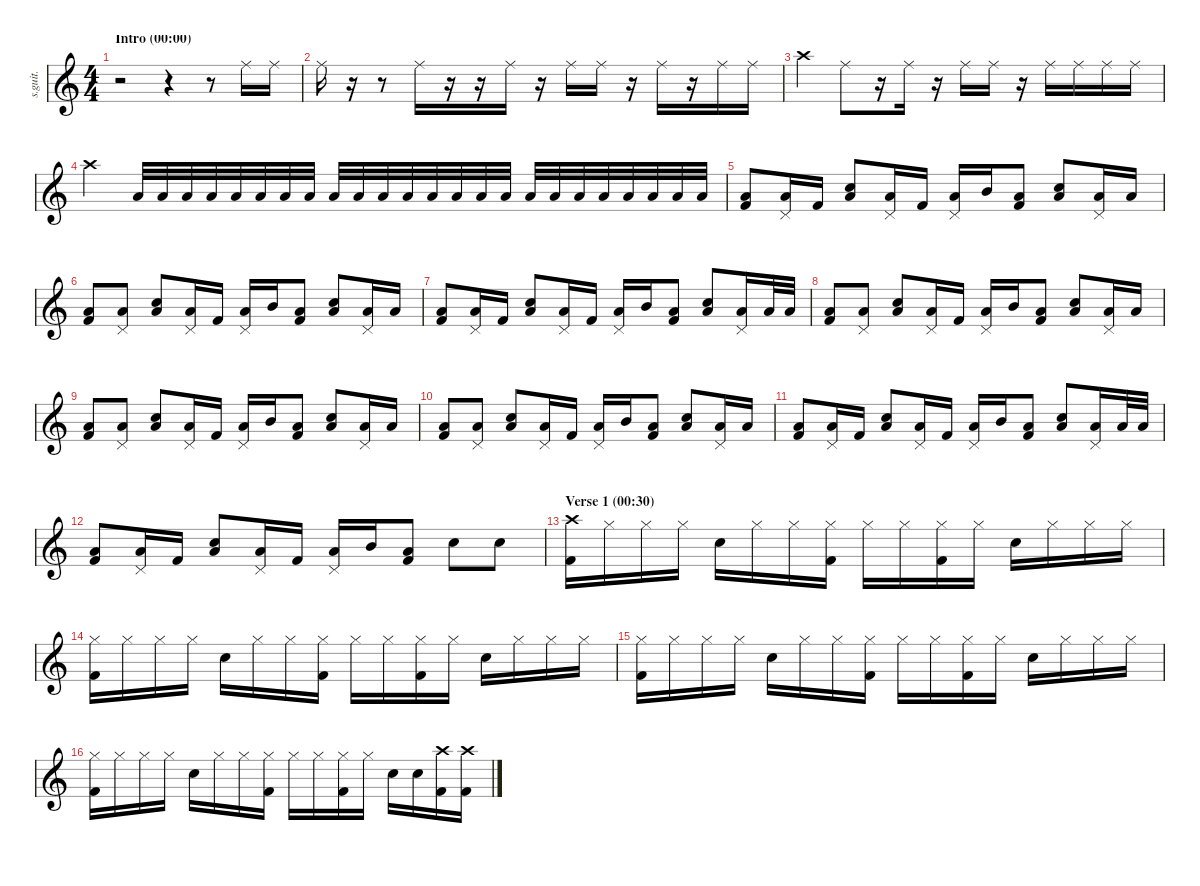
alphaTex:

\defaultSystemsLayout 4
\hideDynamics
\bracketExtendMode nobrackets
\track ("Sean Kinney (Drums)" "s.guit.") {instrument percussion}
\staff {score}
\articulation defaults
\ts (4 4)
\beaming (8 2 2 2 2)
\section ("" "Intro (00:00)")
\tempo (94 hide)
\clef g2
\ks c
r.2{dy ff} r.4 r.8 "Ride (middle)".16{lyrics (0 "") lyrics (1 "") lyrics (2 "") lyrics (3 "") lyrics (4 "")} "Ride (middle)".16{lyrics (0 "") lyrics (1 "") lyrics (2 "") lyrics (3 "") lyrics (4 "")} |
"Ride (middle)".16{lyrics (0 "") lyrics (1 "") lyrics (2 "") lyrics (3 "") lyrics (4 "")} r.16 r.8 "Ride (middle)".16{lyrics (0 "") lyrics (1 "") lyrics (2 "") lyrics (3 "") lyrics (4 "") dy f} r.16 r.16 "Ride (middle)".16{lyrics (0 "") lyrics (1 "") lyrics (2 "") lyrics (3 "") lyrics (4 "")} r.16 "Ride (middle)".16{lyrics (0 "") lyrics (1 "") lyrics (2 "") lyrics (3 "") lyrics (4 "")} "Ride (middle)".16{lyrics (0 "") lyrics (1 "") lyrics (2 "") lyrics (3 "") lyrics (4 "")} r.16 "Ride (middle)".16{lyrics (0 "") lyrics (1 "") lyrics (2 "") lyrics (3 "") lyrics (4 "")} r.16 "Ride (middle)".16{lyrics (0 "") lyrics (1 "") lyrics (2 "") lyrics (3 "") lyrics (4 "")} "Ride (middle)".16{lyrics (0 "") lyrics (1 "") lyrics (2 "") lyrics (3 "") lyrics (4 "")} |
"Crash high (hit)".4{lyrics (0 "") lyrics (1 "") lyrics (2 "") lyrics (3 "") lyrics (4 "") dy mf} "Ride (middle)".8{lyrics (0 "") lyrics (1 "") lyrics (2 "") lyrics (3 "") lyrics (4 "") dy ff} r.16 "Ride (middle)".16{lyrics (0 "") lyrics (1 "") lyrics (2 "") lyrics (3 "") lyrics (4 "") dy f} r.16 "Ride (middle)".16{lyrics (0 "") lyrics (1 "") lyrics (2 "") lyrics (3 "") lyrics (4 "")} "Ride (middle)".16{lyrics (0 "") lyrics (1 "") lyrics (2 "") lyrics (3 "") lyrics (4 "")} r.16 "Ride (middle)".16{lyrics (0 "") lyrics (1 "") lyrics (2 "") lyrics (3 "") lyrics (4 "")} "Ride (middle)".16{lyrics (0 "") lyrics (1 "") lyrics (2 "") lyrics (3 "") lyrics (4 "")} "Ride (middle)".16{lyrics (0 "") lyrics (1 "") lyrics (2 "") lyrics (3 "") lyrics (4 "")} "Ride (middle)".16{lyrics (0 "") lyrics (1 "") lyrics (2 "") lyrics (3 "") lyrics (4 "")} |
"Crash high (hit)".4{lyrics (0 "") lyrics (1 "") lyrics (2 "") lyrics (3 "") lyrics (4 "") dy ff} "Low Floor Tom (hit)".32{lyrics (0 "") lyrics (1 "") lyrics (2 "") lyrics (3 "") lyrics (4 "") dy mf} "Low Floor Tom (hit)".32{lyrics (0 "") lyrics (1 "") lyrics (2 "") lyrics (3 "") lyrics (4 "") dy p} "Low Floor Tom (hit)".32{lyrics (0 "") lyrics (1 "") lyrics (2 "") lyrics (3 "") lyrics (4 "") dy mp} "Low Floor Tom (hit)".32{lyrics (0 "") lyrics (1 "") lyrics (2 "") lyrics (3 "") lyrics (4 "") dy p} "Low Floor Tom (hit)".32{lyrics (0 "") lyrics (1 "") lyrics (2 "") lyrics (3 "") lyrics (4 "") dy mf} "Low Floor Tom (hit)".32{lyrics (0 "") lyrics (1 "") lyrics (2 "") lyrics (3 "") lyrics (4 "") dy p} "Low Floor Tom (hit)".32{lyrics (0 "") lyrics (1 "") lyrics (2 "") lyrics (3 "") lyrics (4 "") dy mp} "Low Floor Tom (hit)".32{lyrics (0 "") lyrics (1 "") lyrics (2 "") lyrics (3 "") lyrics (4 "") dy p} "Low Floor Tom (hit)".32{lyrics (0 "") lyrics (1 "") lyrics (2 "") lyrics (3 "") lyrics (4 "") dy f} "Low Floor Tom (hit)".32{lyrics (0 "") lyrics (1 "") lyrics (2 "") lyrics (3 "") lyrics (4 "") dy mp} "Low Floor Tom (hit)".32{lyrics (0 "") lyrics (1 "") lyrics (2 "") lyrics (3 "") lyrics (4 "") dy mf} "Low Floor Tom (hit)".32{lyrics (0 "") lyrics (1 "") lyrics (2 "") lyrics (3 "") lyrics (4 "") dy mp} "Low Floor Tom (hit)".32{lyrics (0 "") lyrics (1 "") lyrics (2 "") lyrics (3 "") lyrics (4 "") dy f} "Low Floor Tom (hit)".32{lyrics (0 "") lyrics (1 "") lyrics (2 "") lyrics (3 "") lyrics (4 "") dy mp} "Low Floor Tom (hit)".32{lyrics (0 "") lyrics (1 "") lyrics (2 "") lyrics (3 "") lyrics (4 "") dy mf} "Low Floor Tom (hit)".32{lyrics (0 "") lyrics (1 "") lyrics (2 "") lyrics (3 "") lyrics (4 "") dy mp} "Low Floor Tom (hit)".32{lyrics (0 "") lyrics (1 "") lyrics (2 "") lyrics (3 "") lyrics (4 "") dy ff} "Low Floor Tom (hit)".32{lyrics (0 "") lyrics (1 "") lyrics (2 "") lyrics (3 "") lyrics (4 "") dy mf} "Low Floor Tom (hit)".32{lyrics (0 "") lyrics (1 "") lyrics (2 "") lyrics (3 "") lyrics (4 "") dy f} "Low Floor Tom (hit)".32{lyrics (0 "") lyrics (1 "") lyrics (2 "") lyrics (3 "") lyrics (4 "") dy mf} "Low Floor Tom (hit)".32{lyrics (0 "") lyrics (1 "") lyrics (2 "") lyrics (3 "") lyrics (4 "") dy ff} "Low Floor Tom (hit)".32{lyrics (0 "") lyrics (1 "") lyrics (2 "") lyrics (3 "") lyrics (4 "") dy mf} "Low Floor Tom (hit)".32{lyrics (0 "") lyrics (1 "") lyrics (2 "") lyrics (3 "") lyrics (4 "") dy f} "Low Floor Tom (hit)".32{lyrics (0 "") lyrics (1 "") lyrics (2 "") lyrics (3 "") lyrics (4 "") dy mf} |
("Low Tom (hit)" "Kick (hit) 2").8{lyrics (0 "") lyrics (1 "") lyrics (2 "") lyrics (3 "") lyrics (4 "") dy f} ("Low Tom (hit)" "Pedal Hi-Hat (hit)").16{lyrics (0 "") lyrics (1 "") lyrics (2 "") lyrics (3 "") lyrics (4 "")} "Kick (hit) 2".16{lyrics (0 "") lyrics (1 "") lyrics (2 "") lyrics (3 "") lyrics (4 "") dy ff} ("Low Tom (hit)" "Electric Snare (hit)").8{lyrics (0 "") lyrics (1 "") lyrics (2 "") lyrics (3 "") lyrics (4 "")} ("Low Tom (hit)" "Pedal Hi-Hat (hit)").16{lyrics (0 "") lyrics (1 "") lyrics (2 "") lyrics (3 "") lyrics (4 "") dy f} "Kick (hit) 2".16{lyrics (0 "") lyrics (1 "") lyrics (2 "") lyrics (3 "") lyrics (4 "") dy ff} ("Low Tom (hit)" "Pedal Hi-Hat (hit)").16{lyrics (0 "") lyrics (1 "") lyrics (2 "") lyrics (3 "") lyrics (4 "") dy f} "Mid Tom (hit)".16{lyrics (0 "") lyrics (1 "") lyrics (2 "") lyrics (3 "") lyrics (4 "") dy ff} ("Low Tom (hit)" "Kick (hit) 2").8{lyrics (0 "") lyrics (1 "") lyrics (2 "") lyrics (3 "") lyrics (4 "")} ("Low Tom (hit)" "Electric Snare (hit)").8{lyrics (0 "") lyrics (1 "") lyrics (2 "") lyrics (3 "") lyrics (4 "")} ("Low Tom (hit)" "Pedal Hi-Hat (hit)").16{lyrics (0 "") lyrics (1 "") lyrics (2 "") lyrics (3 "") lyrics (4 "") dy f} "Low Tom (hit)".16{lyrics (0 "") lyrics (1 "") lyrics (2 "") lyrics (3 "") lyrics (4 "")} |
("Low Tom (hit)" "Kick (hit) 2").8{lyrics (0 "") lyrics (1 "") lyrics (2 "") lyrics (3 "") lyrics (4 "")} ("Low Tom (hit)" "Pedal Hi-Hat (hit)").8{lyrics (0 "") lyrics (1 "") lyrics (2 "") lyrics (3 "") lyrics (4 "")} ("Low Tom (hit)" "Electric Snare (hit)").8{lyrics (0 "") lyrics (1 "") lyrics (2 "") lyrics (3 "") lyrics (4 "") dy mf} ("Low Tom (hit)" "Pedal Hi-Hat (hit)").16{lyrics (0 "") lyrics (1 "") lyrics (2 "") lyrics (3 "") lyrics (4 "")} "Kick (hit) 2".16{lyrics (0 "") lyrics (1 "") lyrics (2 "") lyrics (3 "") lyrics (4 "") dy ff} ("Low Tom (hit)" "Pedal Hi-Hat (hit)").16{lyrics (0 "") lyrics (1 "") lyrics (2 "") lyrics (3 "") lyrics (4 "") dy f} "Mid Tom (hit)".16{lyrics (0 "") lyrics (1 "") lyrics (2 "") lyrics (3 "") lyrics (4 "") dy ff} ("Low Tom (hit)" "Kick (hit) 2").8{lyrics (0 "") lyrics (1 "") lyrics (2 "") lyrics (3 "") lyrics (4 "")} ("Low Tom (hit)" "Electric Snare (hit)").8{lyrics (0 "") lyrics (1 "") lyrics (2 "") lyrics (3 "") lyrics (4 "")} ("Low Tom (hit)" "Pedal Hi-Hat (hit)").16{lyrics (0 "") lyrics (1 "") lyrics (2 "") lyrics (3 "") lyrics (4 "") dy f} "Low Tom (hit)".16{lyrics (0 "") lyrics (1 "") lyrics (2 "") lyrics (3 "") lyrics (4 "")} |
("Low Tom (hit)" "Kick (hit) 2").8{lyrics (0 "") lyrics (1 "") lyrics (2 "") lyrics (3 "") lyrics (4 "")} ("Low Tom (hit)" "Pedal Hi-Hat (hit)").16{lyrics (0 "") lyrics (1 "") lyrics (2 "") lyrics (3 "") lyrics (4 "")} "Kick (hit) 2".16{lyrics (0 "") lyrics (1 "") lyrics (2 "") lyrics (3 "") lyrics (4 "") dy ff} ("Low Tom (hit)" "Electric Snare (hit)").8{lyrics (0 "") lyrics (1 "") lyrics (2 "") lyrics (3 "") lyrics (4 "")} ("Low Tom (hit)" "Pedal Hi-Hat (hit)").16{lyrics (0 "") lyrics (1 "") lyrics (2 "") lyrics (3 "") lyrics (4 "") dy f} "Kick (hit) 2".16{lyrics (0 "") lyrics (1 "") lyrics (2 "") lyrics (3 "") lyrics (4 "") dy ff} ("Low Tom (hit)" "Pedal Hi-Hat (hit)").16{lyrics (0 "") lyrics (1 "") lyrics (2 "") lyrics (3 "") lyrics (4 "") dy f} "Mid Tom (hit)".16{lyrics (0 "") lyrics (1 "") lyrics (2 "") lyrics (3 "") lyrics (4 "") dy ff} ("Low Tom (hit)" "Kick (hit) 2").8{lyrics (0 "") lyrics (1 "") lyrics (2 "") lyrics (3 "") lyrics (4 "")} ("Low Tom (hit)" "Electric Snare (hit)").8{lyrics (0 "") lyrics (1 "") lyrics (2 "") lyrics (3 "") lyrics (4 "")} ("Low Tom (hit)" "Pedal Hi-Hat (hit)").16{lyrics (0 "") lyrics (1 "") lyrics (2 "") lyrics (3 "") lyrics (4 "") dy f} "Low Tom (hit)".32{lyrics (0 "") lyrics (1 "") lyrics (2 "") lyrics (3 "") lyrics (4 "")} "Low Tom (hit)".32{lyrics (0 "") lyrics (1 "") lyrics (2 "") lyrics (3 "") lyrics (4 "")} |
("Low Tom (hit)" "Kick (hit) 2").8{lyrics (0 "") lyrics (1 "") lyrics (2 "") lyrics (3 "") lyrics (4 "")} ("Low Tom (hit)" "Pedal Hi-Hat (hit)").8{lyrics (0 "") lyrics (1 "") lyrics (2 "") lyrics (3 "") lyrics (4 "")} ("Low Tom (hit)" "Electric Snare (hit)").8{lyrics (0 "") lyrics (1 "") lyrics (2 "") lyrics (3 "") lyrics (4 "") dy mf} ("Low Tom (hit)" "Pedal Hi-Hat (hit)").16{lyrics (0 "") lyrics (1 "") lyrics (2 "") lyrics (3 "") lyrics (4 "")} "Kick (hit) 2".16{lyrics (0 "") lyrics (1 "") lyrics (2 "") lyrics (3 "") lyrics (4 "") dy ff} ("Low Tom (hit)" "Pedal Hi-Hat (hit)").16{lyrics (0 "") lyrics (1 "") lyrics (2 "") lyrics (3 "") lyrics (4 "") dy f} "Mid Tom (hit)".16{lyrics (0 "") lyrics (1 "") lyrics (2 "") lyrics (3 "") lyrics (4 "") dy ff} ("Low Tom (hit)" "Kick (hit) 2").8{lyrics (0 "") lyrics (1 "") lyrics (2 "") lyrics (3 "") lyrics (4 "")} ("Low Tom (hit)" "Electric Snare (hit)").8{lyrics (0 "") lyrics (1 "") lyrics (2 "") lyrics (3 "") lyrics (4 "")} ("Low Tom (hit)" "Pedal Hi-Hat (hit)").16{lyrics (0 "") lyrics (1 "") lyrics (2 "") lyrics (3 "") lyrics (4 "") dy f} "Low Tom (hit)".16{lyrics (0 "") lyrics (1 "") lyrics (2 "") lyrics (3 "") lyrics (4 "")} |
("Low Tom (hit)" "Kick (hit) 2").8{lyrics (0 "") lyrics (1 "") lyrics (2 "") lyrics (3 "") lyrics (4 "")} ("Low Tom (hit)" "Pedal Hi-Hat (hit)").8{lyrics (0 "") lyrics (1 "") lyrics (2 "") lyrics (3 "") lyrics (4 "")} ("Low Tom (hit)" "Electric Snare (hit)").8{lyrics (0 "") lyrics (1 "") lyrics (2 "") lyrics (3 "") lyrics (4 "") dy mf} ("Low Tom (hit)" "Pedal Hi-Hat (hit)").16{lyrics (0 "") lyrics (1 "") lyrics (2 "") lyrics (3 "") lyrics (4 "")} "Kick (hit) 2".16{lyrics (0 "") lyrics (1 "") lyrics (2 "") lyrics (3 "") lyrics (4 "") dy ff} ("Low Tom (hit)" "Pedal Hi-Hat (hit)").16{lyrics (0 "") lyrics (1 "") lyrics (2 "") lyrics (3 "") lyrics (4 "") dy f} "Mid Tom (hit)".16{lyrics (0 "") lyrics (1 "") lyrics (2 "") lyrics (3 "") lyrics (4 "") dy ff} ("Low Tom (hit)" "Kick (hit) 2").8{lyrics (0 "") lyrics (1 "") lyrics (2 "") lyrics (3 "") lyrics (4 "")} ("Low Tom (hit)" "Electric Snare (hit)").8{lyrics (0 "") lyrics (1 "") lyrics (2 "") lyrics (3 "") lyrics (4 "")} ("Low Tom (hit)" "Pedal Hi-Hat (hit)").16{lyrics (0 "") lyrics (1 "") lyrics (2 "") lyrics (3 "") lyrics (4 "") dy f} "Low Tom (hit)".16{lyrics (0 "") lyrics (1 "") lyrics (2 "") lyrics (3 "") lyrics (4 "")} |
("Low Tom (hit)" "Kick (hit) 2").8{lyrics (0 "") lyrics (1 "") lyrics (2 "") lyrics (3 "") lyrics (4 "")} ("Low Tom (hit)" "Pedal Hi-Hat (hit)").8{lyrics (0 "") lyrics (1 "") lyrics (2 "") lyrics (3 "") lyrics (4 "")} ("Low Tom (hit)" "Electric Snare (hit)").8{lyrics (0 "") lyrics (1 "") lyrics (2 "") lyrics (3 "") lyrics (4 "") dy mf} ("Low Tom (hit)" "Pedal Hi-Hat (hit)").16{lyrics (0 "") lyrics (1 "") lyrics (2 "") lyrics (3 "") lyrics (4 "")} "Kick (hit) 2".16{lyrics (0 "") lyrics (1 "") lyrics (2 "") lyrics (3 "") lyrics (4 "") dy ff} ("Low Tom (hit)" "Pedal Hi-Hat (hit)").16{lyrics (0 "") lyrics (1 "") lyrics (2 "") lyrics (3 "") lyrics (4 "") dy f} "Mid Tom (hit)".16{lyrics (0 "") lyrics (1 "") lyrics (2 "") lyrics (3 "") lyrics (4 "") dy ff} ("Low Tom (hit)" "Kick (hit) 2").8{lyrics (0 "") lyrics (1 "") lyrics (2 "") lyrics (3 "") lyrics (4 "")} ("Low Tom (hit)" "Electric Snare (hit)").8{lyrics (0 "") lyrics (1 "") lyrics (2 "") lyrics (3 "") lyrics (4 "")} ("Low Tom (hit)" "Pedal Hi-Hat (hit)").16{lyrics (0 "") lyrics (1 "") lyrics (2 "") lyrics (3 "") lyrics (4 "") dy f} "Low Tom (hit)".16{lyrics (0 "") lyrics (1 "") lyrics (2 "") lyrics (3 "") lyrics (4 "")} |
("Low Tom (hit)" "Kick (hit) 2").8{lyrics (0 "") lyrics (1 "") lyrics (2 "") lyrics (3 "") lyrics (4 "")} ("Low Tom (hit)" "Pedal Hi-Hat (hit)").16{lyrics (0 "") lyrics (1 "") lyrics (2 "") lyrics (3 "") lyrics (4 "")} "Kick (hit) 2".16{lyrics (0 "") lyrics (1 "") lyrics (2 "") lyrics (3 "") lyrics (4 "") dy ff} ("Low Tom (hit)" "Electric Snare (hit)").8{lyrics (0 "") lyrics (1 "") lyrics (2 "") lyrics (3 "") lyrics (4 "")} ("Low Tom (hit)" "Pedal Hi-Hat (hit)").16{lyrics (0 "") lyrics (1 "") lyrics (2 "") lyrics (3 "") lyrics (4 "") dy f} "Kick (hit) 2".16{lyrics (0 "") lyrics (1 "") lyrics (2 "") lyrics (3 "") lyrics (4 "") dy ff} ("Low Tom (hit)" "Pedal Hi-Hat (hit)").16{lyrics (0 "") lyrics (1 "") lyrics (2 "") lyrics (3 "") lyrics (4 "") dy f} "Mid Tom (hit)".16{lyrics (0 "") lyrics (1 "") lyrics (2 "") lyrics (3 "") lyrics (4 "") dy ff} ("Low Tom (hit)" "Kick (hit) 2").8{lyrics (0 "") lyrics (1 "") lyrics (2 "") lyrics (3 "") lyrics (4 "")} ("Low Tom (hit)" "Electric Snare (hit)").8{lyrics (0 "") lyrics (1 "") lyrics (2 "") lyrics (3 "") lyrics (4 "")} ("Low Tom (hit)" "Pedal Hi-Hat (hit)").16{lyrics (0 "") lyrics (1 "") lyrics (2 "") lyrics (3 "") lyrics (4 "") dy f} "Low Tom (hit)".32{lyrics (0 "") lyrics (1 "") lyrics (2 "") lyrics (3 "") lyrics (4 "")} "Low Tom (hit)".32{lyrics (0 "") lyrics (1 "") lyrics (2 "") lyrics (3 "") lyrics (4 "")} |
("Low Tom (hit)" "Kick (hit) 2").8{lyrics (0 "") lyrics (1 "") lyrics (2 "") lyrics (3 "") lyrics (4 "")} ("Low Tom (hit)" "Pedal Hi-Hat (hit)").16{lyrics (0 "") lyrics (1 "") lyrics (2 "") lyrics (3 "") lyrics (4 "")} "Kick (hit) 2".16{lyrics (0 "") lyrics (1 "") lyrics (2 "") lyrics (3 "") lyrics (4 "") dy ff} ("Low Tom (hit)" "Electric Snare (hit)").8{lyrics (0 "") lyrics (1 "") lyrics (2 "") lyrics (3 "") lyrics (4 "")} ("Low Tom (hit)" "Pedal Hi-Hat (hit)").16{lyrics (0 "") lyrics (1 "") lyrics (2 "") lyrics (3 "") lyrics (4 "") dy f} "Kick (hit) 2".16{lyrics (0 "") lyrics (1 "") lyrics (2 "") lyrics (3 "") lyrics (4 "") dy ff} ("Low Tom (hit)" "Pedal Hi-Hat (hit)").16{lyrics (0 "") lyrics (1 "") lyrics (2 "") lyrics (3 "") lyrics (4 "") dy f} "Mid Tom (hit)".16{lyrics (0 "") lyrics (1 "") lyrics (2 "") lyrics (3 "") lyrics (4 "") dy ff} ("Low Tom (hit)" "Kick (hit) 2").8{lyrics (0 "") lyrics (1 "") lyrics (2 "") lyrics (3 "") lyrics (4 "")} "Electric Snare (hit)".8{lyrics (0 "") lyrics (1 "") lyrics (2 "") lyrics (3 "") lyrics (4 "")} "Electric Snare (hit)".8{lyrics (0 "") lyrics (1 "") lyrics (2 "") lyrics (3 "") lyrics (4 "") dy f} |
\section ("" "Verse 1 (00:30)")
("Crash high (hit)" "Kick (hit) 2").16{lyrics (0 "") lyrics (1 "") lyrics (2 "") lyrics (3 "") lyrics (4 "") dy ff} "Hi-Hat (closed)".16{lyrics (0 "") lyrics (1 "") lyrics (2 "") lyrics (3 "") lyrics (4 "") dy f} "Hi-Hat (closed)".16{lyrics (0 "") lyrics (1 "") lyrics (2 "") lyrics (3 "") lyrics (4 "")} "Hi-Hat (closed)".16{lyrics (0 "") lyrics (1 "") lyrics (2 "") lyrics (3 "") lyrics (4 "")} "Electric Snare (hit)".16{lyrics (0 "") lyrics (1 "") lyrics (2 "") lyrics (3 "") lyrics (4 "") dy ff} "Hi-Hat (closed)".16{lyrics (0 "") lyrics (1 "") lyrics (2 "") lyrics (3 "") lyrics (4 "") dy f} "Hi-Hat (closed)".16{lyrics (0 "") lyrics (1 "") lyrics (2 "") lyrics (3 "") lyrics (4 "")} ("Hi-Hat (closed)" "Kick (hit) 2").16{lyrics (0 "") lyrics (1 "") lyrics (2 "") lyrics (3 "") lyrics (4 "")} "Hi-Hat (closed)".16{lyrics (0 "") lyrics (1 "") lyrics (2 "") lyrics (3 "") lyrics (4 "")} "Hi-Hat (closed)".16{lyrics (0 "") lyrics (1 "") lyrics (2 "") lyrics (3 "") lyrics (4 "")} ("Hi-Hat (closed)" "Kick (hit) 2").16{lyrics (0 "") lyrics (1 "") lyrics (2 "") lyrics (3 "") lyrics (4 "")} "Hi-Hat (closed)".16{lyrics (0 "") lyrics (1 "") lyrics (2 "") lyrics (3 "") lyrics (4 "")} "Electric Snare (hit)".16{lyrics (0 "") lyrics (1 "") lyrics (2 "") lyrics (3 "") lyrics (4 "") dy ff} "Hi-Hat (closed)".16{lyrics (0 "") lyrics (1 "") lyrics (2 "") lyrics (3 "") lyrics (4 "") dy f} "Hi-Hat (closed)".16{lyrics (0 "") lyrics (1 "") lyrics (2 "") lyrics (3 "") lyrics (4 "")} "Hi-Hat (closed)".16{lyrics (0 "") lyrics (1 "") lyrics (2 "") lyrics (3 "") lyrics (4 "")} |
("Hi-Hat (closed)" "Kick (hit) 2").16{lyrics (0 "") lyrics (1 "") lyrics (2 "") lyrics (3 "") lyrics (4 "")} "Hi-Hat (closed)".16{lyrics (0 "") lyrics (1 "") lyrics (2 "") lyrics (3 "") lyrics (4 "")} "Hi-Hat (closed)".16{lyrics (0 "") lyrics (1 "") lyrics (2 "") lyrics (3 "") lyrics (4 "")} "Hi-Hat (closed)".16{lyrics (0 "") lyrics (1 "") lyrics (2 "") lyrics (3 "") lyrics (4 "")} "Electric Snare (hit)".16{lyrics (0 "") lyrics (1 "") lyrics (2 "") lyrics (3 "") lyrics (4 "") dy ff} "Hi-Hat (closed)".16{lyrics (0 "") lyrics (1 "") lyrics (2 "") lyrics (3 "") lyrics (4 "") dy f} "Hi-Hat (closed)".16{lyrics (0 "") lyrics (1 "") lyrics (2 "") lyrics (3 "") lyrics (4 "")} ("Hi-Hat (closed)" "Kick (hit) 2").16{lyrics (0 "") lyrics (1 "") lyrics (2 "") lyrics (3 "") lyrics (4 "")} "Hi-Hat (closed)".16{lyrics (0 "") lyrics (1 "") lyrics (2 "") lyrics (3 "") lyrics (4 "")} "Hi-Hat (closed)".16{lyrics (0 "") lyrics (1 "") lyrics (2 "") lyrics (3 "") lyrics (4 "")} ("Hi-Hat (closed)" "Kick (hit) 2").16{lyrics (0 "") lyrics (1 "") lyrics (2 "") lyrics (3 "") lyrics (4 "")} "Hi-Hat (closed)".16{lyrics (0 "") lyrics (1 "") lyrics (2 "") lyrics (3 "") lyrics (4 "")} "Electric Snare (hit)".16{lyrics (0 "") lyrics (1 "") lyrics (2 "") lyrics (3 "") lyrics (4 "") dy ff} "Hi-Hat (closed)".16{lyrics (0 "") lyrics (1 "") lyrics (2 "") lyrics (3 "") lyrics (4 "") dy f} "Hi-Hat (closed)".16{lyrics (0 "") lyrics (1 "") lyrics (2 "") lyrics (3 "") lyrics (4 "")} "Hi-Hat (closed)".16{lyrics (0 "") lyrics (1 "") lyrics (2 "") lyrics (3 "") lyrics (4 "")} |
("Hi-Hat (closed)" "Kick (hit) 2").16{lyrics (0 "") lyrics (1 "") lyrics (2 "") lyrics (3 "") lyrics (4 "")} "Hi-Hat (closed)".16{lyrics (0 "") lyrics (1 "") lyrics (2 "") lyrics (3 "") lyrics (4 "")} "Hi-Hat (closed)".16{lyrics (0 "") lyrics (1 "") lyrics (2 "") lyrics (3 "") lyrics (4 "")} "Hi-Hat (closed)".16{lyrics (0 "") lyrics (1 "") lyrics (2 "") lyrics (3 "") lyrics (4 "")} "Electric Snare (hit)".16{lyrics (0 "") lyrics (1 "") lyrics (2 "") lyrics (3 "") lyrics (4 "") dy ff} "Hi-Hat (closed)".16{lyrics (0 "") lyrics (1 "") lyrics (2 "") lyrics (3 "") lyrics (4 "") dy f} "Hi-Hat (closed)".16{lyrics (0 "") lyrics (1 "") lyrics (2 "") lyrics (3 "") lyrics (4 "")} ("Hi-Hat (closed)" "Kick (hit) 2").16{lyrics (0 "") lyrics (1 "") lyrics (2 "") lyrics (3 "") lyrics (4 "")} "Hi-Hat (closed)".16{lyrics (0 "") lyrics (1 "") lyrics (2 "") lyrics (3 "") lyrics (4 "")} "Hi-Hat (closed)".16{lyrics (0 "") lyrics (1 "") lyrics (2 "") lyrics (3 "") lyrics (4 "")} ("Hi-Hat (closed)" "Kick (hit) 2").16{lyrics (0 "") lyrics (1 "") lyrics (2 "") lyrics (3 "") lyrics (4 "")} "Hi-Hat (closed)".16{lyrics (0 "") lyrics (1 "") lyrics (2 "") lyrics (3 "") lyrics (4 "")} "Electric Snare (hit)".16{lyrics (0 "") lyrics (1 "") lyrics (2 "") lyrics (3 "") lyrics (4 "") dy ff} "Hi-Hat (closed)".16{lyrics (0 "") lyrics (1 "") lyrics (2 "") lyrics (3 "") lyrics (4 "") dy f} "Hi-Hat (closed)".16{lyrics (0 "") lyrics (1 "") lyrics (2 "") lyrics (3 "") lyrics (4 "")} "Hi-Hat (closed)".16{lyrics (0 "") lyrics (1 "") lyrics (2 "") lyrics (3 "") lyrics (4 "")} |
("Hi-Hat (closed)" "Kick (hit) 2").16{lyrics (0 "") lyrics (1 "") lyrics (2 "") lyrics (3 "") lyrics (4 "")} "Hi-Hat (closed)".16{lyrics (0 "") lyrics (1 "") lyrics (2 "") lyrics (3 "") lyrics (4 "")} "Hi-Hat (closed)".16{lyrics (0 "") lyrics (1 "") lyrics (2 "") lyrics (3 "") lyrics (4 "")} "Hi-Hat (closed)".16{lyrics (0 "") lyrics (1 "") lyrics (2 "") lyrics (3 "") lyrics (4 "")} "Electric Snare (hit)".16{lyrics (0 "") lyrics (1 "") lyrics (2 "") lyrics (3 "") lyrics (4 "") dy ff} "Hi-Hat (closed)".16{lyrics (0 "") lyrics (1 "") lyrics (2 "") lyrics (3 "") lyrics (4 "") dy f} "Hi-Hat (closed)".16{lyrics (0 "") lyrics (1 "") lyrics (2 "") lyrics (3 "") lyrics (4 "")} ("Hi-Hat (closed)" "Kick (hit) 2").16{lyrics (0 "") lyrics (1 "") lyrics (2 "") lyrics (3 "") lyrics (4 "")} "Hi-Hat (closed)".16{lyrics (0 "") lyrics (1 "") lyrics (2 "") lyrics (3 "") lyrics (4 "")} "Hi-Hat (closed)".16{lyrics (0 "") lyrics (1 "") lyrics (2 "") lyrics (3 "") lyrics (4 "")} ("Hi-Hat (closed)" "Kick (hit) 2").16{lyrics (0 "") lyrics (1 "") lyrics (2 "") lyrics (3 "") lyrics (4 "")} "Hi-Hat (closed)".16{lyrics (0 "") lyrics (1 "") lyrics (2 "") lyrics (3 "") lyrics (4 "")} "Electric Snare (hit)".16{lyrics (0 "") lyrics (1 "") lyrics (2 "") lyrics (3 "") lyrics (4 "") dy ff} "Electric Snare (hit)".16{lyrics (0 "") lyrics (1 "") lyrics (2 "") lyrics (3 "") lyrics (4 "")} ("Crash high (hit)" "Kick (hit) 2").16{lyrics (0 "") lyrics (1 "") lyrics (2 "") lyrics (3 "") lyrics (4 "")} ("Crash high (hit)" "Kick (hit) 2").16{lyrics (0 "") lyrics (1 "") lyrics (2 "") lyrics (3 "") lyrics (4 "")}
